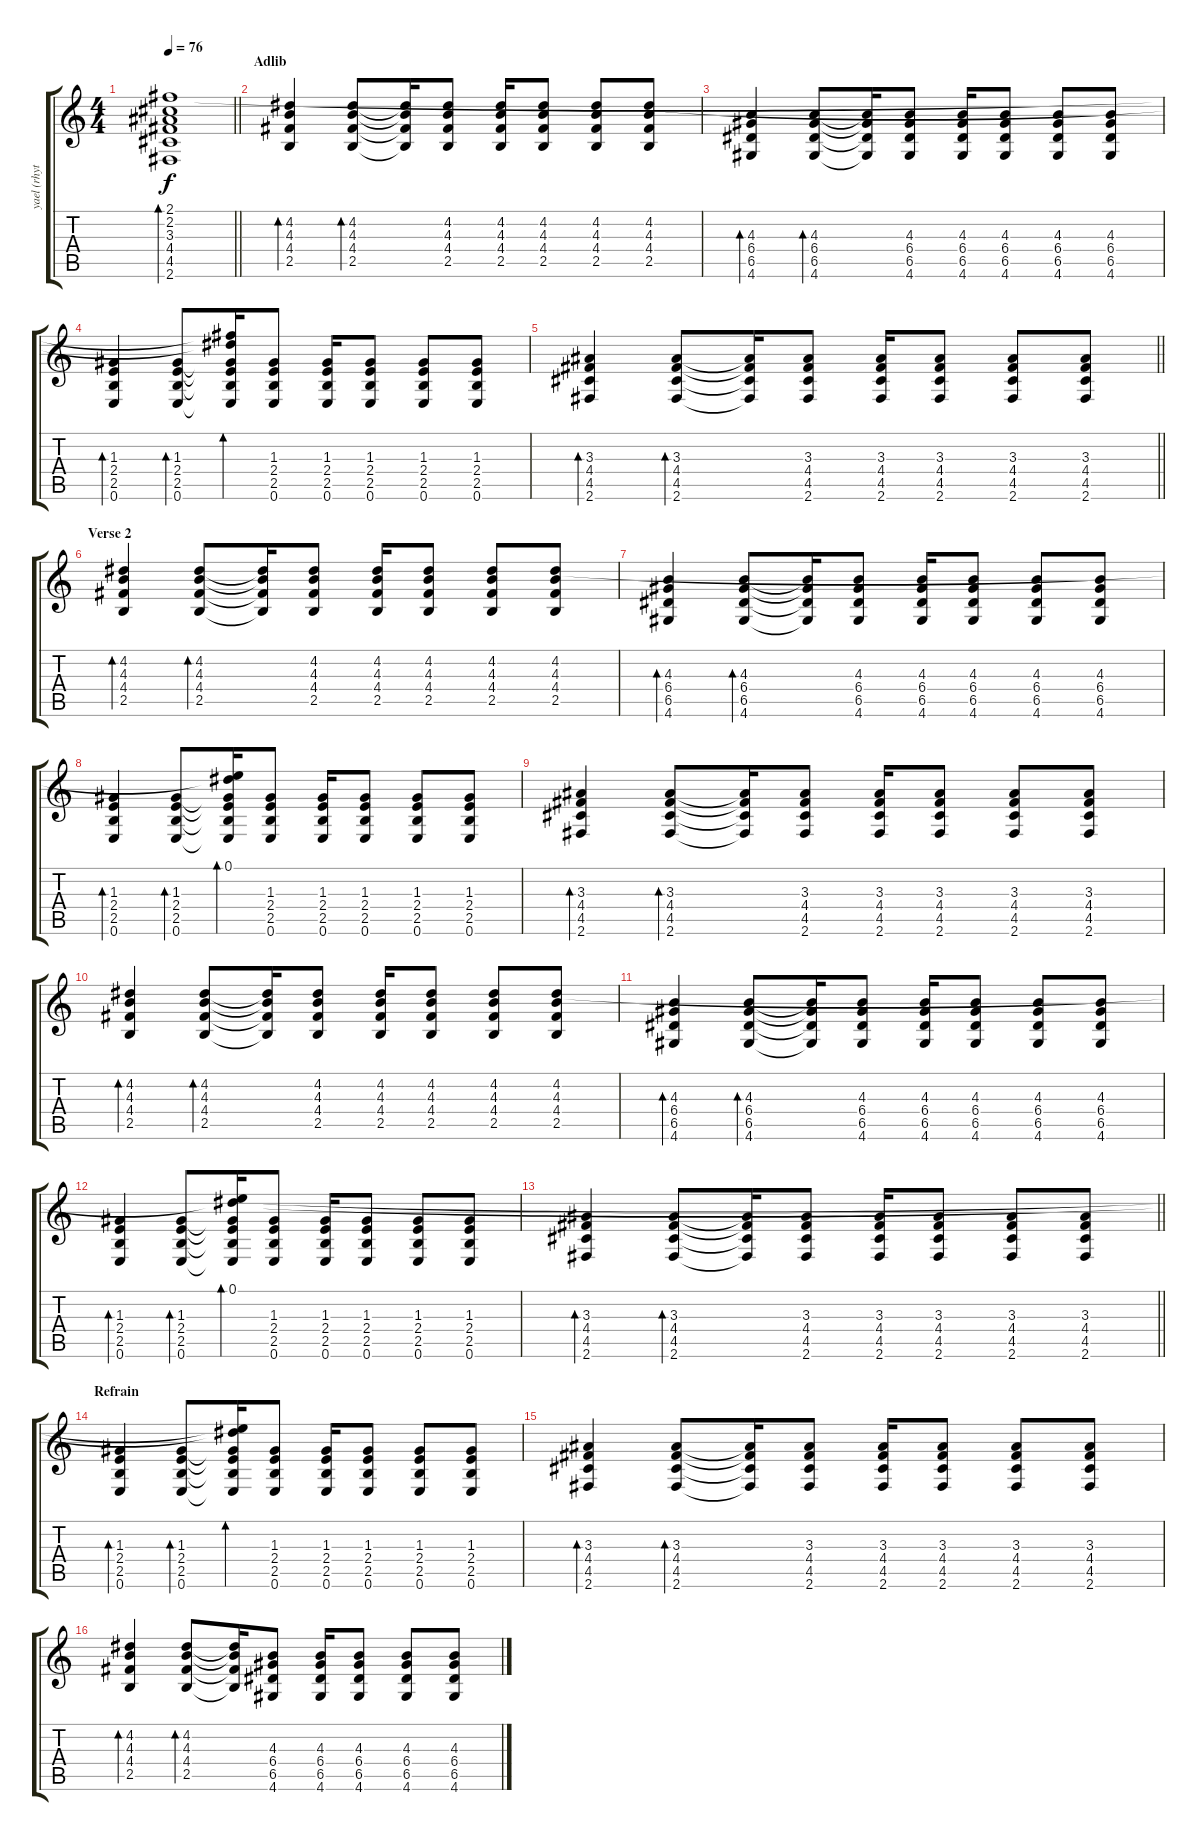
\track ("yael (rhythm)" "yael (rhyt") {instrument acousticguitarsteel}
\staff {score tabs}
\tuning (E4 B3 G3 D3 A2 E2) {hide}
\ts (4 4)
\tempo 76
\clef g2
\barLineRight lightlight
\ks c
(2.1 2.2 3.3 4.4 4.5 2.6).1{bd 120 dy f} |
\section ("" "Adlib")
(4.2 4.3 4.4 2.5).4{bd 60} (4.2 4.3 4.4 2.5).8{bd 60} (4.2{t} 4.3{t} 4.4{t} 2.5{t}).16 (4.2 4.3 4.4 2.5).8 (4.2 4.3 4.4 2.5).16 (4.2 4.3 4.4 2.5).8 (4.2 4.3 4.4 2.5).8 (4.2 4.3 4.4 2.5).8 |
(4.3 6.4 6.5 4.6).4{bd 60} (4.3 6.4 6.5 4.6).8{bd 60} (4.3{t} 6.4{t} 6.5{t} 4.6{t}).16 (4.3 6.4 6.5 4.6).8 (4.3 6.4 6.5 4.6).16 (4.3 6.4 6.5 4.6).8 (4.3 6.4 6.5 4.6).8 (4.3 6.4 6.5 4.6).8 |
(1.3 2.4 2.5 0.6).4{bd 60} (1.3 2.4 2.5 0.6).8{bd 60} (2.1{t} 4.2{t} 1.3{t} 2.4{t} 2.5{t} 0.6{t}).16{bd 60} (1.3 2.4 2.5 0.6).8 (1.3 2.4 2.5 0.6).16 (1.3 2.4 2.5 0.6).8 (1.3 2.4 2.5 0.6).8 (1.3 2.4 2.5 0.6).8 |
\barLineRight lightlight
(3.3 4.4 4.5 2.6).4{bd 60} (3.3 4.4 4.5 2.6).8{bd 60} (3.3{t} 4.4{t} 4.5{t} 2.6{t}).16 (3.3 4.4 4.5 2.6).8 (3.3 4.4 4.5 2.6).16 (3.3 4.4 4.5 2.6).8 (3.3 4.4 4.5 2.6).8 (3.3 4.4 4.5 2.6).8 |
\section ("" "Verse 2")
(4.2 4.3 4.4 2.5).4{bd 60} (4.2 4.3 4.4 2.5).8{bd 60} (4.2{t} 4.3{t} 4.4{t} 2.5{t}).16 (4.2 4.3 4.4 2.5).8 (4.2 4.3 4.4 2.5).16 (4.2 4.3 4.4 2.5).8 (4.2 4.3 4.4 2.5).8 (4.2 4.3 4.4 2.5).8 |
(4.3 6.4 6.5 4.6).4{bd 60} (4.3 6.4 6.5 4.6).8{bd 60} (4.3{t} 6.4{t} 6.5{t} 4.6{t}).16 (4.3 6.4 6.5 4.6).8 (4.3 6.4 6.5 4.6).16 (4.3 6.4 6.5 4.6).8 (4.3 6.4 6.5 4.6).8 (4.3 6.4 6.5 4.6).8 |
(1.3 2.4 2.5 0.6).4{bd 60} (1.3 2.4 2.5 0.6).8{bd 60} (0.1 4.2{t} 1.3{t} 2.4{t} 2.5{t} 0.6{t}).16{bd 60} (1.3 2.4 2.5 0.6).8 (1.3 2.4 2.5 0.6).16 (1.3 2.4 2.5 0.6).8 (1.3 2.4 2.5 0.6).8 (1.3 2.4 2.5 0.6).8 |
(3.3 4.4 4.5 2.6).4{bd 60} (3.3 4.4 4.5 2.6).8{bd 60} (3.3{t} 4.4{t} 4.5{t} 2.6{t}).16 (3.3 4.4 4.5 2.6).8 (3.3 4.4 4.5 2.6).16 (3.3 4.4 4.5 2.6).8 (3.3 4.4 4.5 2.6).8 (3.3 4.4 4.5 2.6).8 |
(4.2 4.3 4.4 2.5).4{bd 60} (4.2 4.3 4.4 2.5).8{bd 60} (4.2{t} 4.3{t} 4.4{t} 2.5{t}).16 (4.2 4.3 4.4 2.5).8 (4.2 4.3 4.4 2.5).16 (4.2 4.3 4.4 2.5).8 (4.2 4.3 4.4 2.5).8 (4.2 4.3 4.4 2.5).8 |
(4.3 6.4 6.5 4.6).4{bd 60} (4.3 6.4 6.5 4.6).8{bd 60} (4.3{t} 6.4{t} 6.5{t} 4.6{t}).16 (4.3 6.4 6.5 4.6).8 (4.3 6.4 6.5 4.6).16 (4.3 6.4 6.5 4.6).8 (4.3 6.4 6.5 4.6).8 (4.3 6.4 6.5 4.6).8 |
(1.3 2.4 2.5 0.6).4{bd 60} (1.3 2.4 2.5 0.6).8{bd 60} (0.1 4.2{t} 1.3{t} 2.4{t} 2.5{t} 0.6{t}).16{bd 60} (1.3 2.4 2.5 0.6).8 (1.3 2.4 2.5 0.6).16 (1.3 2.4 2.5 0.6).8 (1.3 2.4 2.5 0.6).8 (1.3 2.4 2.5 0.6).8 |
\barLineRight lightlight
(3.3 4.4 4.5 2.6).4{bd 60} (3.3 4.4 4.5 2.6).8{bd 60} (3.3{t} 4.4{t} 4.5{t} 2.6{t}).16 (3.3 4.4 4.5 2.6).8 (3.3 4.4 4.5 2.6).16 (3.3 4.4 4.5 2.6).8 (3.3 4.4 4.5 2.6).8 (3.3 4.4 4.5 2.6).8 |
\section ("" "Refrain")
(1.3 2.4 2.5 0.6).4{bd 60} (1.3 2.4 2.5 0.6).8{bd 60} (0.1{t} 4.2{t} 1.3{t} 2.4{t} 2.5{t} 0.6{t}).16{bd 60} (1.3 2.4 2.5 0.6).8 (1.3 2.4 2.5 0.6).16 (1.3 2.4 2.5 0.6).8 (1.3 2.4 2.5 0.6).8 (1.3 2.4 2.5 0.6).8 |
(3.3 4.4 4.5 2.6).4{bd 60} (3.3 4.4 4.5 2.6).8{bd 60} (3.3{t} 4.4{t} 4.5{t} 2.6{t}).16 (3.3 4.4 4.5 2.6).8 (3.3 4.4 4.5 2.6).16 (3.3 4.4 4.5 2.6).8 (3.3 4.4 4.5 2.6).8 (3.3 4.4 4.5 2.6).8 |
(4.2 4.3 4.4 2.5).4{bd 60} (4.2 4.3 4.4 2.5).8{bd 60} (4.2{t} 4.3{t} 4.4{t} 2.5{t}).16 (4.3 6.4 6.5 4.6).8 (4.3 6.4 6.5 4.6).16 (4.3 6.4 6.5 4.6).8 (4.3 6.4 6.5 4.6).8 (4.3 6.4 6.5 4.6).8
